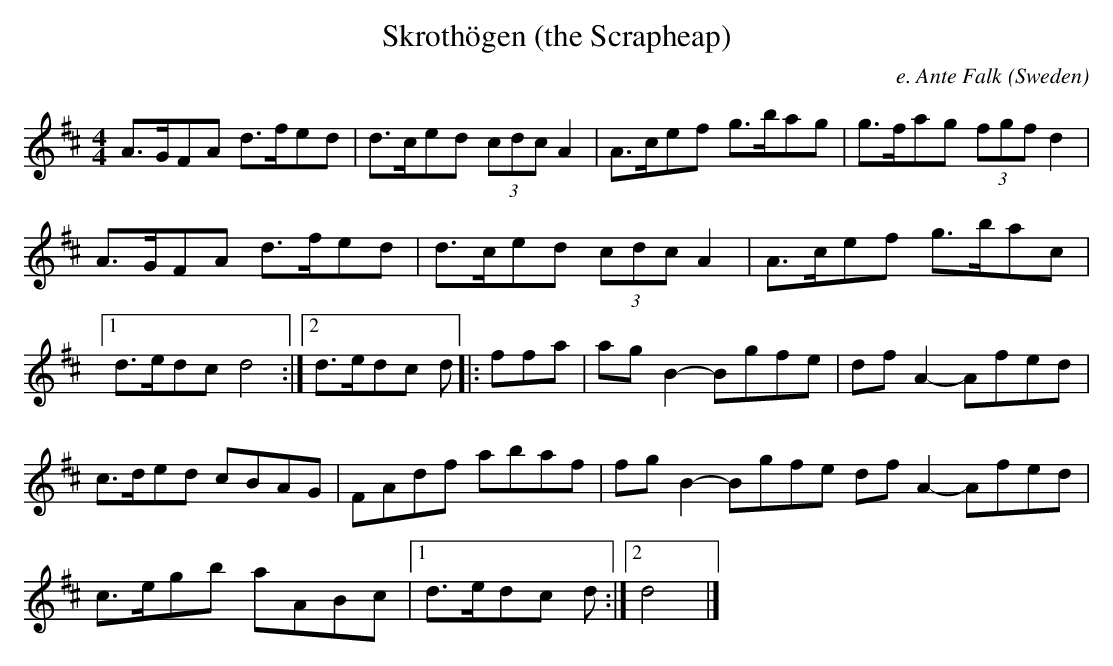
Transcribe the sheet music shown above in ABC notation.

X:1
T:Skrothögen (the Scrapheap)
C:e. Ante Falk
M:4/4
O:Sweden
K:D major
A>GFA d>fed| d>ced (3cdcA2| A>cef g>bag | g>fag (3fgf d2|\
A>GFA d>fed| d>ced (3cdcA2| A>cef g>bac |1 d>edc d4 :|2 d>edc d\
|:ffa|\
agB2- Bgfe| dfA2- Afed| c>ded cBAG| FAdf abaf| \
fgB2- Bgfe dfA2- Afed| c>egb aABc |1 d>edc d :|2 d4 |]
